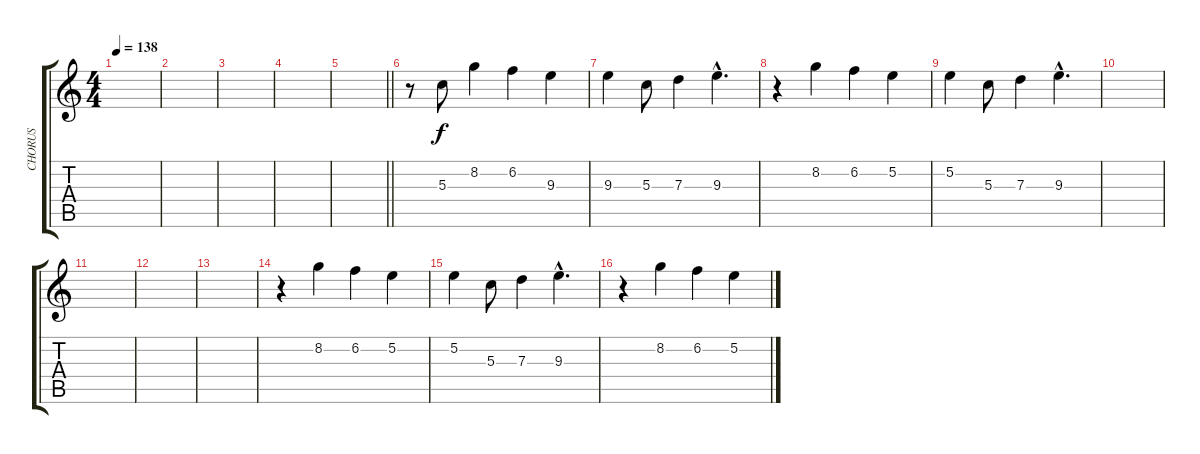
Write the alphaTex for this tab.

\track ("CHORUS" "CHORUS") {instrument guitarharmonics}
\staff {score tabs}
\tuning (E4 B3 G3 D3 A2 E2) {hide}
\ts (4 4)
\tempo 138
\clef g2
\ks c
|
|
|
|
\barLineRight lightlight
|
r.8 5.3.8{instrument acousticguitarnylon} 8.2.4 6.2.4 9.3.4 |
9.3.4 5.3.8 7.3.4 9.3{hac}.4{d} |
r.4 8.2.4 6.2.4 5.2.4 |
5.2.4 5.3.8 7.3.4 9.3{hac}.4{d} |
|
|
|
|
r.4 8.2.4 6.2.4 5.2.4 |
5.2.4 5.3.8 7.3.4 9.3{hac}.4{d} |
r.4 8.2.4 6.2.4 5.2.4
